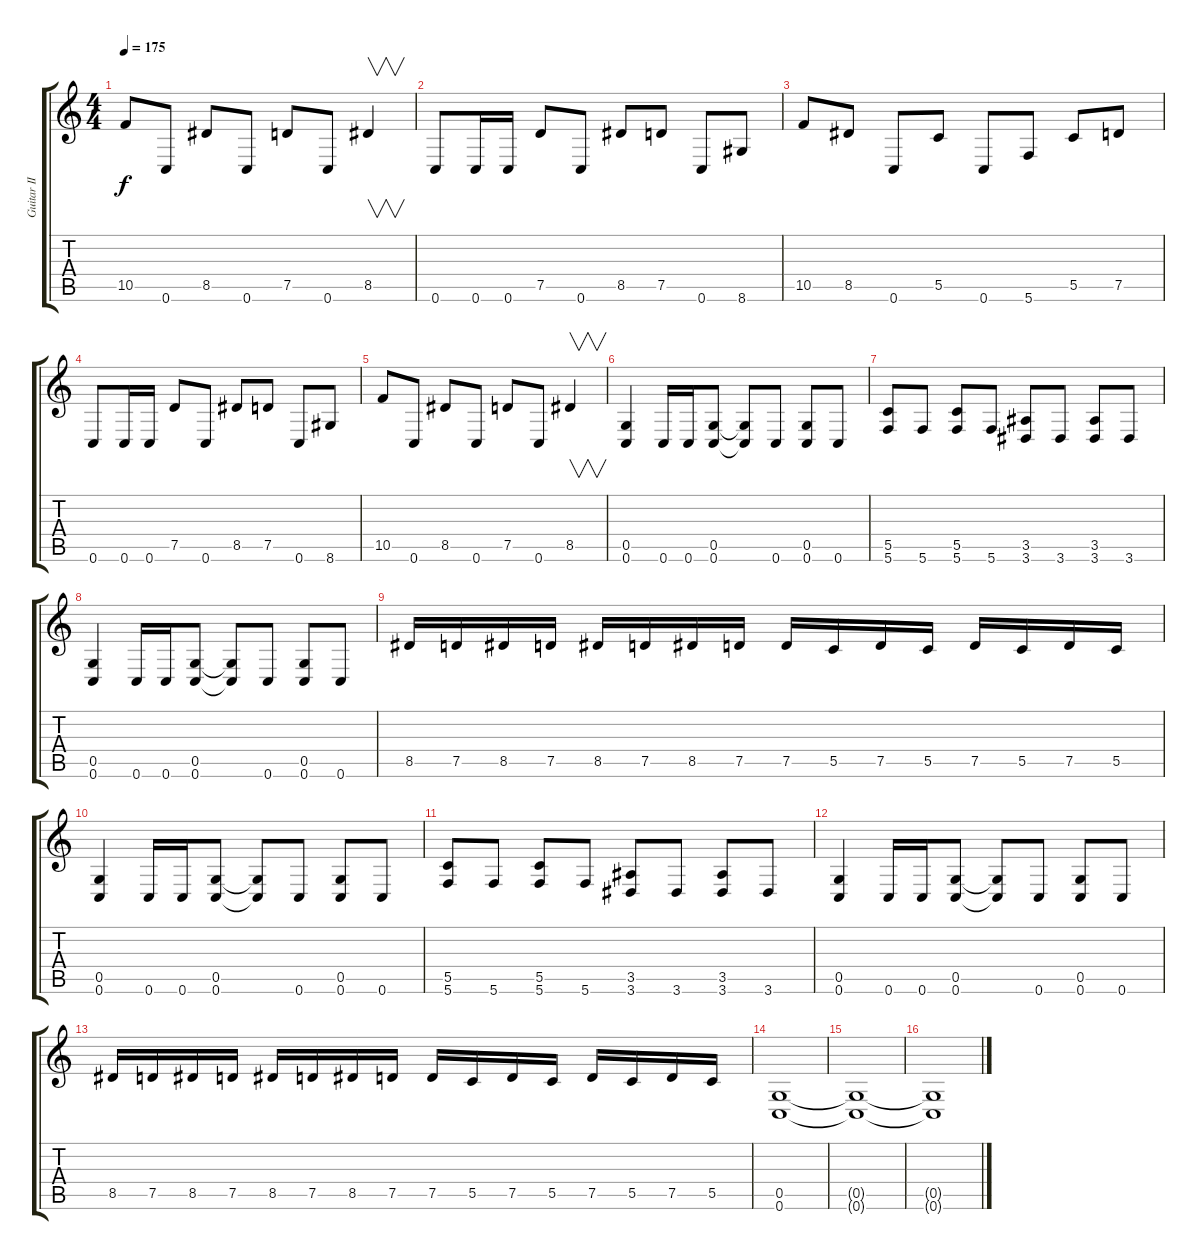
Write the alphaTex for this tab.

\track ("Guitar II" "Guitar II") {instrument overdrivenguitar}
\staff {score tabs}
\tuning (D4 A3 F3 C3 G2 C2) {hide}
\ts (4 4)
\tempo 175
\clef g2
\ks c
10.5.8{dy f} 0.6.8 8.5.8 0.6.8 7.5.8 0.6.8 8.5.4{v instrument guitarharmonics} |
0.6.8{instrument overdrivenguitar} 0.6.16 0.6.16 7.5.8 0.6.8 8.5.8 7.5.8 0.6.8 8.6.8 |
10.5.8 8.5.8 0.6.8 5.5.8 0.6.8 5.6.8 5.5.8 7.5.8 |
0.6.8 0.6.16 0.6.16 7.5.8 0.6.8 8.5.8 7.5.8 0.6.8 8.6.8 |
10.5.8 0.6.8 8.5.8 0.6.8 7.5.8 0.6.8 8.5.4{v instrument guitarharmonics} |
(0.5 0.6).4{instrument overdrivenguitar} 0.6.16 0.6.16 (0.5 0.6).8 (0.5{t} 0.6{t}).8 0.6.8 (0.5 0.6).8 0.6.8 |
(5.5 5.6).8 5.6.8 (5.5 5.6).8 5.6.8 (3.5 3.6).8 3.6.8 (3.5 3.6).8 3.6.8 |
(0.5 0.6).4 0.6.16 0.6.16 (0.5 0.6).8 (0.5{t} 0.6{t}).8 0.6.8 (0.5 0.6).8 0.6.8 |
8.5.16 7.5.16 8.5.16 7.5.16 8.5.16 7.5.16 8.5.16 7.5.16 7.5.16 5.5.16 7.5.16 5.5.16 7.5.16 5.5.16 7.5.16 5.5.16 |
(0.5 0.6).4 0.6.16 0.6.16 (0.5 0.6).8 (0.5{t} 0.6{t}).8 0.6.8 (0.5 0.6).8 0.6.8 |
(5.5 5.6).8 5.6.8 (5.5 5.6).8 5.6.8 (3.5 3.6).8 3.6.8 (3.5 3.6).8 3.6.8 |
(0.5 0.6).4 0.6.16 0.6.16 (0.5 0.6).8 (0.5{t} 0.6{t}).8 0.6.8 (0.5 0.6).8 0.6.8 |
8.5.16 7.5.16 8.5.16 7.5.16 8.5.16 7.5.16 8.5.16 7.5.16 7.5.16 5.5.16 7.5.16 5.5.16 7.5.16 5.5.16 7.5.16 5.5.16 |
(0.5 0.6).1 |
(0.5{t} 0.6{t}).1 |
(0.5{t} 0.6{t}).1
